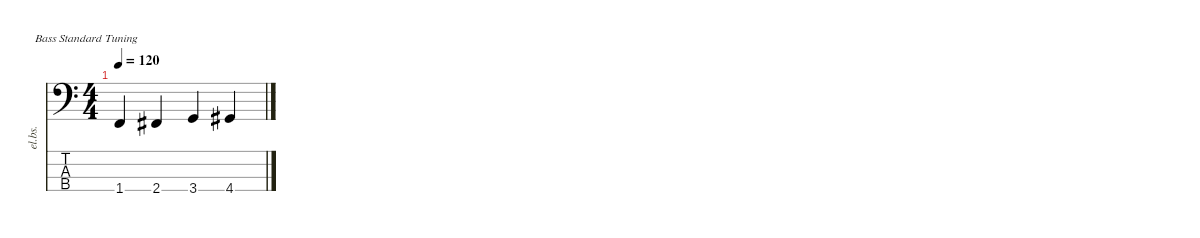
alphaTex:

\defaultSystemsLayout 4
\hideDynamics
\bracketExtendMode nobrackets
\otherSystemsTrackNameOrientation horizontal
\track ("Electric Bass" "el.bs.") {instrument electricbassfinger}
\staff {score tabs}
\tuning (G2 D2 A1 E1)
\ts (4 4)
\tempo 120
\clef f4
\ks c
1.4.4{dy mf instrument electricbassfinger beam Up} 2.4{acc #}.4{beam Up} 3.4.4{beam Up} 4.4{acc #}.4{beam Up}
